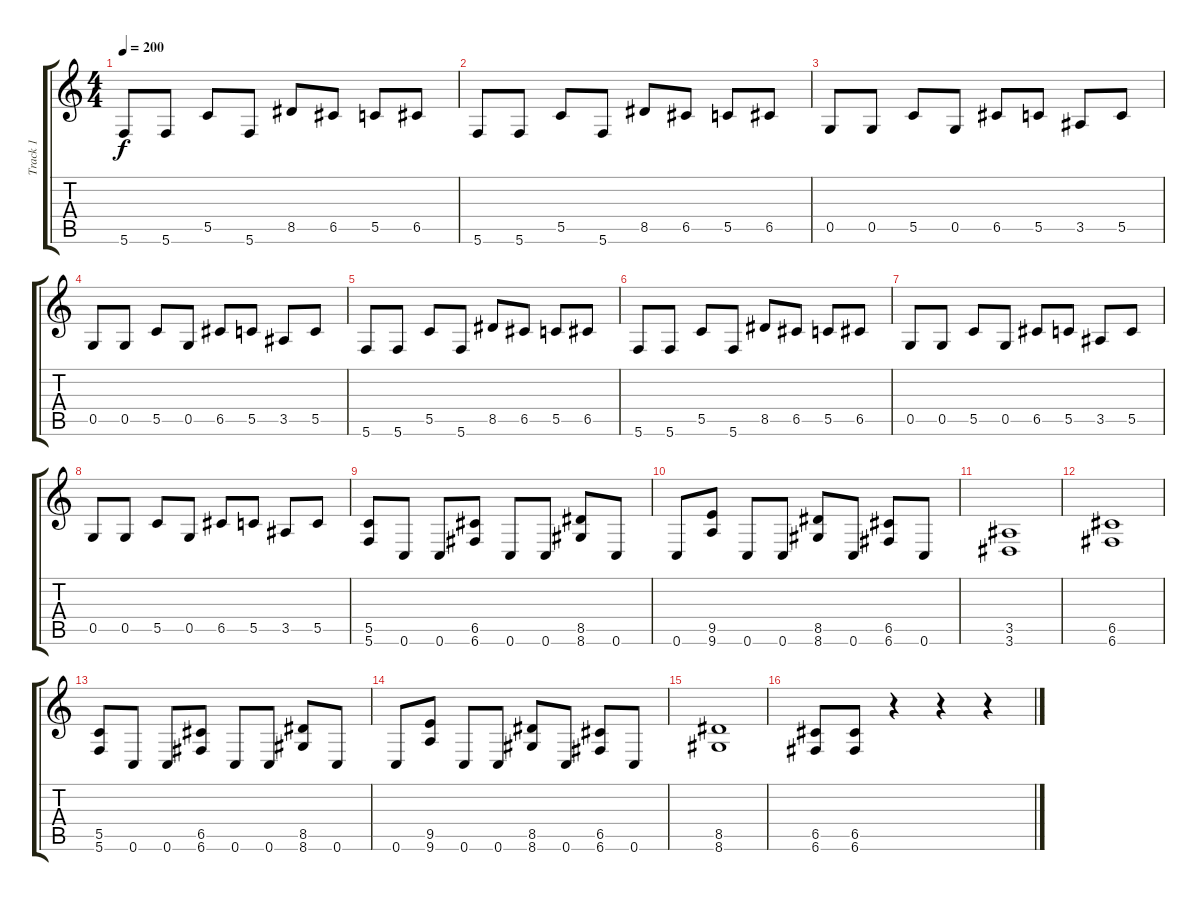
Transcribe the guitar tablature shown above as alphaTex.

\track ("Track 1" "Track 1") {instrument distortionguitar}
\staff {score tabs}
\tuning (D4 A3 F3 C3 G2 C2) {hide}
\ts (4 4)
\tempo 200
\clef g2
\ks c
5.6.8{dy f} 5.6.8 5.5.8 5.6.8 8.5.8 6.5.8 5.5.8 6.5.8 |
5.6.8 5.6.8 5.5.8 5.6.8 8.5.8 6.5.8 5.5.8 6.5.8 |
0.5.8 0.5.8 5.5.8 0.5.8 6.5.8 5.5.8 3.5.8 5.5.8 |
0.5.8 0.5.8 5.5.8 0.5.8 6.5.8 5.5.8 3.5.8 5.5.8 |
5.6.8 5.6.8 5.5.8 5.6.8 8.5.8 6.5.8 5.5.8 6.5.8 |
5.6.8 5.6.8 5.5.8 5.6.8 8.5.8 6.5.8 5.5.8 6.5.8 |
0.5.8 0.5.8 5.5.8 0.5.8 6.5.8 5.5.8 3.5.8 5.5.8 |
0.5.8 0.5.8 5.5.8 0.5.8 6.5.8 5.5.8 3.5.8 5.5.8 |
(5.5 5.6).8 0.6.8 0.6.8 (6.5 6.6).8 0.6.8 0.6.8 (8.5 8.6).8 0.6.8 |
0.6.8 (9.5 9.6).8 0.6.8 0.6.8 (8.5 8.6).8 0.6.8 (6.5 6.6).8 0.6.8 |
(3.5 3.6).1 |
(6.5 6.6).1 |
(5.5 5.6).8 0.6.8 0.6.8 (6.5 6.6).8 0.6.8 0.6.8 (8.5 8.6).8 0.6.8 |
0.6.8 (9.5 9.6).8 0.6.8 0.6.8 (8.5 8.6).8 0.6.8 (6.5 6.6).8 0.6.8 |
(8.5 8.6).1 |
(6.5 6.6).8 (6.5 6.6).8 r.4 r.4 r.4
